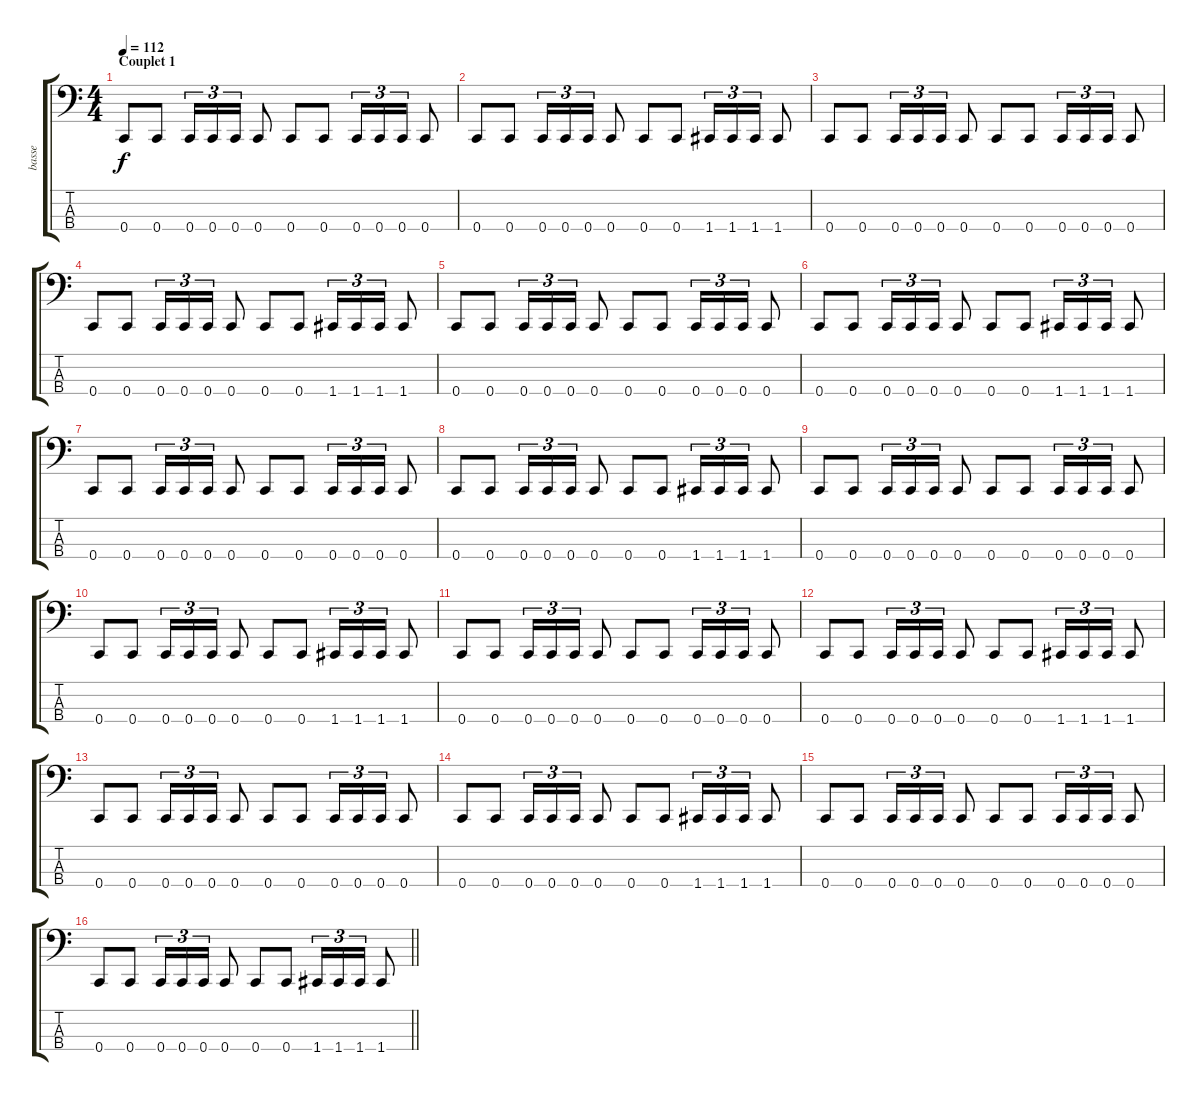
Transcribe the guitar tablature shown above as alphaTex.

\track ("basse" "basse") {instrument electricbassfinger}
\staff {score tabs}
\tuning (F2 C2 G1 C1) {hide}
\ts (4 4)
\section ("" "Couplet 1")
\tempo 112
\clef f4
\ks c
0.4.8{dy f} 0.4.8 0.4.16{tu (3 2)} 0.4.16{tu (3 2)} 0.4.16{tu (3 2)} 0.4.8 0.4.8 0.4.8 0.4.16{tu (3 2)} 0.4.16{tu (3 2)} 0.4.16{tu (3 2)} 0.4.8 |
0.4.8 0.4.8 0.4.16{tu (3 2)} 0.4.16{tu (3 2)} 0.4.16{tu (3 2)} 0.4.8 0.4.8 0.4.8 1.4.16{tu (3 2)} 1.4.16{tu (3 2)} 1.4.16{tu (3 2)} 1.4.8 |
0.4.8 0.4.8 0.4.16{tu (3 2)} 0.4.16{tu (3 2)} 0.4.16{tu (3 2)} 0.4.8 0.4.8 0.4.8 0.4.16{tu (3 2)} 0.4.16{tu (3 2)} 0.4.16{tu (3 2)} 0.4.8 |
0.4.8 0.4.8 0.4.16{tu (3 2)} 0.4.16{tu (3 2)} 0.4.16{tu (3 2)} 0.4.8 0.4.8 0.4.8 1.4.16{tu (3 2)} 1.4.16{tu (3 2)} 1.4.16{tu (3 2)} 1.4.8 |
0.4.8 0.4.8 0.4.16{tu (3 2)} 0.4.16{tu (3 2)} 0.4.16{tu (3 2)} 0.4.8 0.4.8 0.4.8 0.4.16{tu (3 2)} 0.4.16{tu (3 2)} 0.4.16{tu (3 2)} 0.4.8 |
0.4.8 0.4.8 0.4.16{tu (3 2)} 0.4.16{tu (3 2)} 0.4.16{tu (3 2)} 0.4.8 0.4.8 0.4.8 1.4.16{tu (3 2)} 1.4.16{tu (3 2)} 1.4.16{tu (3 2)} 1.4.8 |
0.4.8 0.4.8 0.4.16{tu (3 2)} 0.4.16{tu (3 2)} 0.4.16{tu (3 2)} 0.4.8 0.4.8 0.4.8 0.4.16{tu (3 2)} 0.4.16{tu (3 2)} 0.4.16{tu (3 2)} 0.4.8 |
0.4.8 0.4.8 0.4.16{tu (3 2)} 0.4.16{tu (3 2)} 0.4.16{tu (3 2)} 0.4.8 0.4.8 0.4.8 1.4.16{tu (3 2)} 1.4.16{tu (3 2)} 1.4.16{tu (3 2)} 1.4.8 |
0.4.8 0.4.8 0.4.16{tu (3 2)} 0.4.16{tu (3 2)} 0.4.16{tu (3 2)} 0.4.8 0.4.8 0.4.8 0.4.16{tu (3 2)} 0.4.16{tu (3 2)} 0.4.16{tu (3 2)} 0.4.8 |
0.4.8 0.4.8 0.4.16{tu (3 2)} 0.4.16{tu (3 2)} 0.4.16{tu (3 2)} 0.4.8 0.4.8 0.4.8 1.4.16{tu (3 2)} 1.4.16{tu (3 2)} 1.4.16{tu (3 2)} 1.4.8 |
0.4.8 0.4.8 0.4.16{tu (3 2)} 0.4.16{tu (3 2)} 0.4.16{tu (3 2)} 0.4.8 0.4.8 0.4.8 0.4.16{tu (3 2)} 0.4.16{tu (3 2)} 0.4.16{tu (3 2)} 0.4.8 |
0.4.8 0.4.8 0.4.16{tu (3 2)} 0.4.16{tu (3 2)} 0.4.16{tu (3 2)} 0.4.8 0.4.8 0.4.8 1.4.16{tu (3 2)} 1.4.16{tu (3 2)} 1.4.16{tu (3 2)} 1.4.8 |
0.4.8 0.4.8 0.4.16{tu (3 2)} 0.4.16{tu (3 2)} 0.4.16{tu (3 2)} 0.4.8 0.4.8 0.4.8 0.4.16{tu (3 2)} 0.4.16{tu (3 2)} 0.4.16{tu (3 2)} 0.4.8 |
0.4.8 0.4.8 0.4.16{tu (3 2)} 0.4.16{tu (3 2)} 0.4.16{tu (3 2)} 0.4.8 0.4.8 0.4.8 1.4.16{tu (3 2)} 1.4.16{tu (3 2)} 1.4.16{tu (3 2)} 1.4.8 |
0.4.8 0.4.8 0.4.16{tu (3 2)} 0.4.16{tu (3 2)} 0.4.16{tu (3 2)} 0.4.8 0.4.8 0.4.8 0.4.16{tu (3 2)} 0.4.16{tu (3 2)} 0.4.16{tu (3 2)} 0.4.8 |
\barLineRight lightlight
0.4.8 0.4.8 0.4.16{tu (3 2)} 0.4.16{tu (3 2)} 0.4.16{tu (3 2)} 0.4.8 0.4.8 0.4.8 1.4.16{tu (3 2)} 1.4.16{tu (3 2)} 1.4.16{tu (3 2)} 1.4.8
